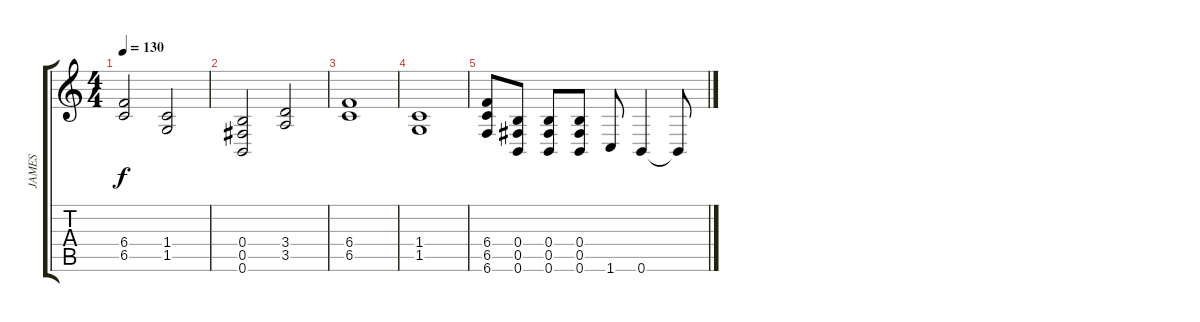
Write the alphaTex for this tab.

\track ("JAMES" "JAMES") {instrument distortionguitar}
\staff {score tabs}
\tuning (Db4 G3 E3 B2 Gb2 B1) {hide}
\ts (4 4)
\tempo 130
\clef g2
\ks c
(6.4 6.5).2{dy f} (1.4 1.5).2 |
(0.4 0.5 0.6).2 (3.4 3.5).2 |
(6.4 6.5).1 |
(1.4 1.5).1 |
(6.4 6.5 6.6).8 (0.4 0.5 0.6).8 (0.4 0.5 0.6).8 (0.4 0.5 0.6).8 1.6.8 0.6.4 0.6{t}.8
